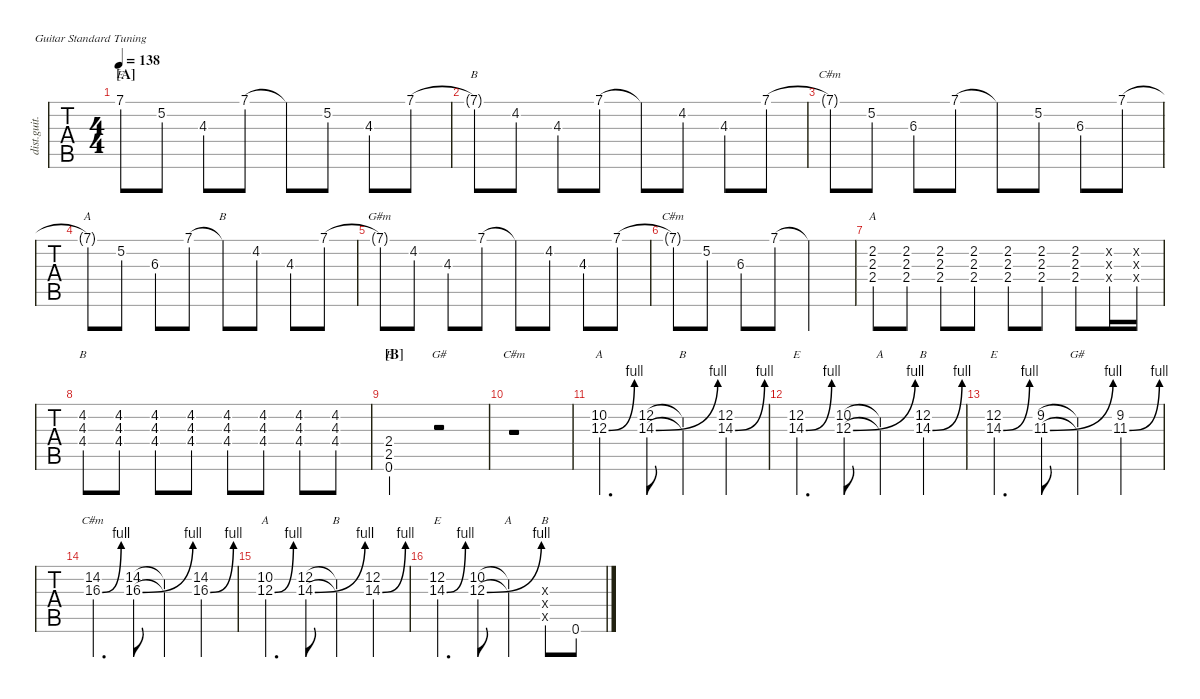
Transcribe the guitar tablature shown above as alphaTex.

\defaultSystemsLayout 4
\hideDynamics
\bracketExtendMode nobrackets
\track ("Distortion Guitar" "dist.guit.") {defaultSystemsLayout 4 instrument distortionguitar}
\staff {tabs}
\tuning (E4 B3 G3 D3 A2 E2)
\chord ("B" x x x x x x)
\chord ("E" x x x 2 2 0) {showdiagram false showfingering false barre 2}
\chord ("C#m" x x x x x x)
\chord ("B" 7 x x x x x) {firstfret 7 showdiagram false showfingering false}
\chord ("G#m" 7 x x x x x) {firstfret 7 showdiagram false showfingering false}
\chord ("C#m" 7 x x x x x) {firstfret 7 showdiagram false showfingering false}
\chord ("A" 7 x x x x x) {firstfret 7 showdiagram false showfingering false}
\chord ("A" x 2 2 2 x x) {showdiagram false showfingering false barre (2 2)}
\chord ("B" x 4 4 4 x x) {showdiagram false showfingering false barre (4 4)}
\chord ("E" 7 x x x x x) {firstfret 7 showdiagram false showfingering false}
\chord ("G#" x x x x x x)
\chord ("A" x 10 12 x x x) {firstfret 10 showdiagram false showfingering false}
\chord ("B" x 12 14 x x x) {firstfret 12 showdiagram false showfingering false}
\chord ("E" x 12 14 x x x) {firstfret 12 showdiagram false showfingering false}
\chord ("G#" x 9 11 x x x) {firstfret 9 showdiagram false showfingering false}
\chord ("C#m" x 14 16 x x x) {firstfret 14 showdiagram false showfingering false}
\ts (4 4)
\section ("A" "")
\tempo 138
\clef g2
\ks c
7.1{t}.8{ch "E" dy mf} 5.2.8 4.3.8 7.1.8 7.1{t}.8 5.2.8 4.3.8 7.1.8 |
7.1{t}.8{ch "B"} 4.2{acc #}.8 4.3.8 7.1.8 7.1{t}.8 4.2{acc #}.8 4.3.8 7.1.8 |
7.1{t}.8{ch "C#m"} 5.2.8 6.3{acc #}.8 7.1.8 7.1{t}.8 5.2.8 6.3{acc #}.8 7.1.8 |
7.1{t}.8{ch "A"} 5.2.8 6.3{acc #}.8 7.1.8 7.1{t}.8{ch "B"} 4.2{acc #}.8 4.3.8 7.1.8 |
7.1{t}.8{ch "G#m"} 4.2{acc #}.8 4.3.8 7.1.8 7.1{t}.8 4.2{acc #}.8 4.3.8 7.1.8 |
7.1{t}.8{ch "C#m"} 5.2.8 6.3{acc #}.8 7.1.8 7.1{t}.2 |
(2.2{acc #} 2.3 2.4).8{ch "A"} (2.2{acc #} 2.3 2.4).8 (2.2{acc #} 2.3 2.4).8 (2.2{acc #} 2.3 2.4).8 (2.2{acc #} 2.3 2.4).8 (2.2{acc #} 2.3 2.4).8 (2.2{acc #} 2.3 2.4).8 (0.4{x} 0.3{x} 0.2{x}).16 (0.2{x} 0.3{x} 0.4{x}).16 |
(4.2{acc #} 4.3 4.4{acc #}).8{ch "B"} (4.2{acc #} 4.3 4.4{acc #}).8 (4.2{acc #} 4.3 4.4{acc #}).8 (4.2{acc #} 4.3 4.4{acc #}).8 (4.2{acc #} 4.3 4.4{acc #}).8 (4.2{acc #} 4.3 4.4{acc #}).8 (4.2{acc #} 4.3 4.4{acc #}).8 (4.2{acc #} 4.3 4.4{acc #}).8 |
\section ("B" "")
(2.4 2.5 0.6).2{ch "E"} r.2{ch "G#"} |
r.1{ch "C#m"} |
(10.2 12.3{be (bend 0 0 15 4)}).4{d ch "A"} (14.3{be (bend 0 0 15 4)} 12.2).8 (14.3{t} 12.2{t}).4{ch "B"} (14.3{be (bend 0 0 15 4)} 12.2).4 |
(12.2 14.3{be (bend 0 0 15 4)}).4{d ch "E"} (12.3{be (bend 0 0 15 4)} 10.2).8 (12.3{t} 10.2{t}).4{ch "A"} (14.3{be (bend 0 0 15 4)} 12.2).4{ch "B"} |
(12.2 14.3{be (bend 0 0 15 4)}).4{d ch "E"} (11.3{be (bend 0 0 15 4) acc #} 9.2{acc #}).8 (11.3{t} 9.2{t acc #}).4{ch "G#"} (11.3{be (bend 0 0 15 4) acc #} 9.2{acc #}).4 |
(14.2{acc #} 16.3{be (bend 0 0 15 4)}).4{d ch "C#m"} (16.3{be (bend 0 0 15 4)} 14.2{acc #}).8 (16.3{t} 14.2{t acc #}).4 (16.3{be (bend 0 0 15 4)} 14.2{acc #}).4 |
(10.2 12.3{be (bend 0 0 15 4)}).4{d ch "A"} (14.3{be (bend 0 0 15 4)} 12.2).8 (14.3{t} 12.2{t}).4{ch "B"} (14.3{be (bend 0 0 15 4)} 12.2).4 |
(12.2 14.3{be (bend 0 0 15 4)}).4{d ch "E"} (12.3{be (bend 0 0 15 4)} 10.2).8 (12.3{t} 10.2{t}).4{ch "A"} (0.3{x} 0.4{x} 0.5{x}).8{ch "B"} 0.6.8
